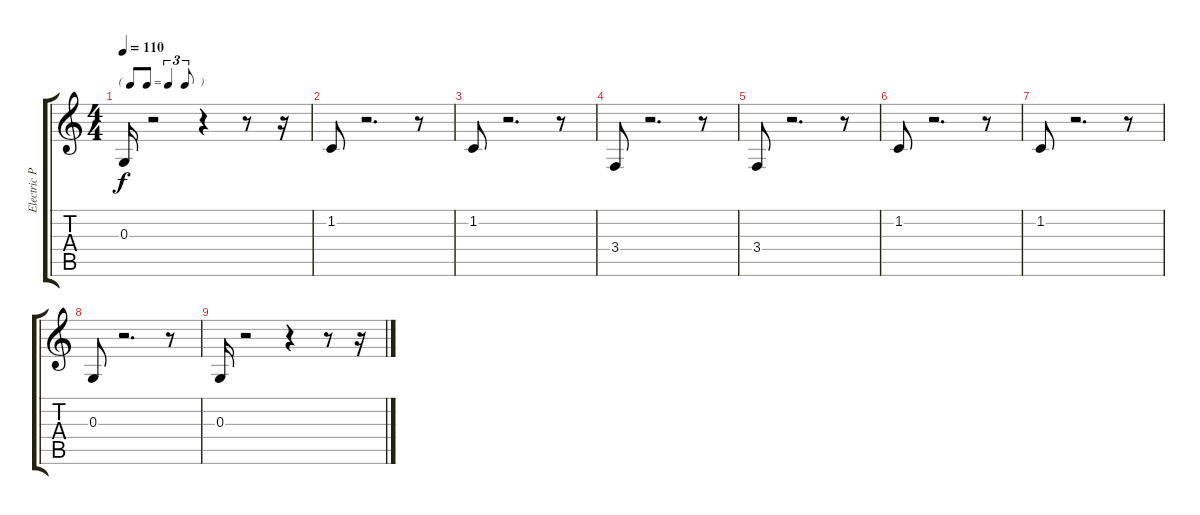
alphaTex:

\track ("Electric Piano 1" "Electric P") {instrument electricpiano1}
\staff {score tabs}
\tuning (E4 B3 G3 D3 A2 E2) {hide}
\ts (4 4)
\tf triplet8th
\tempo 110
\clef g2
\ks c
0.3.16{dy f} r.2 r.4 r.8 r.16 |
1.2.8 r.2{d} r.8 |
1.2.8 r.2{d} r.8 |
3.4.8 r.2{d} r.8 |
3.4.8 r.2{d} r.8 |
1.2.8 r.2{d} r.8 |
1.2.8 r.2{d} r.8 |
0.3.8 r.2{d} r.8 |
0.3.16 r.2 r.4 r.8 r.16
